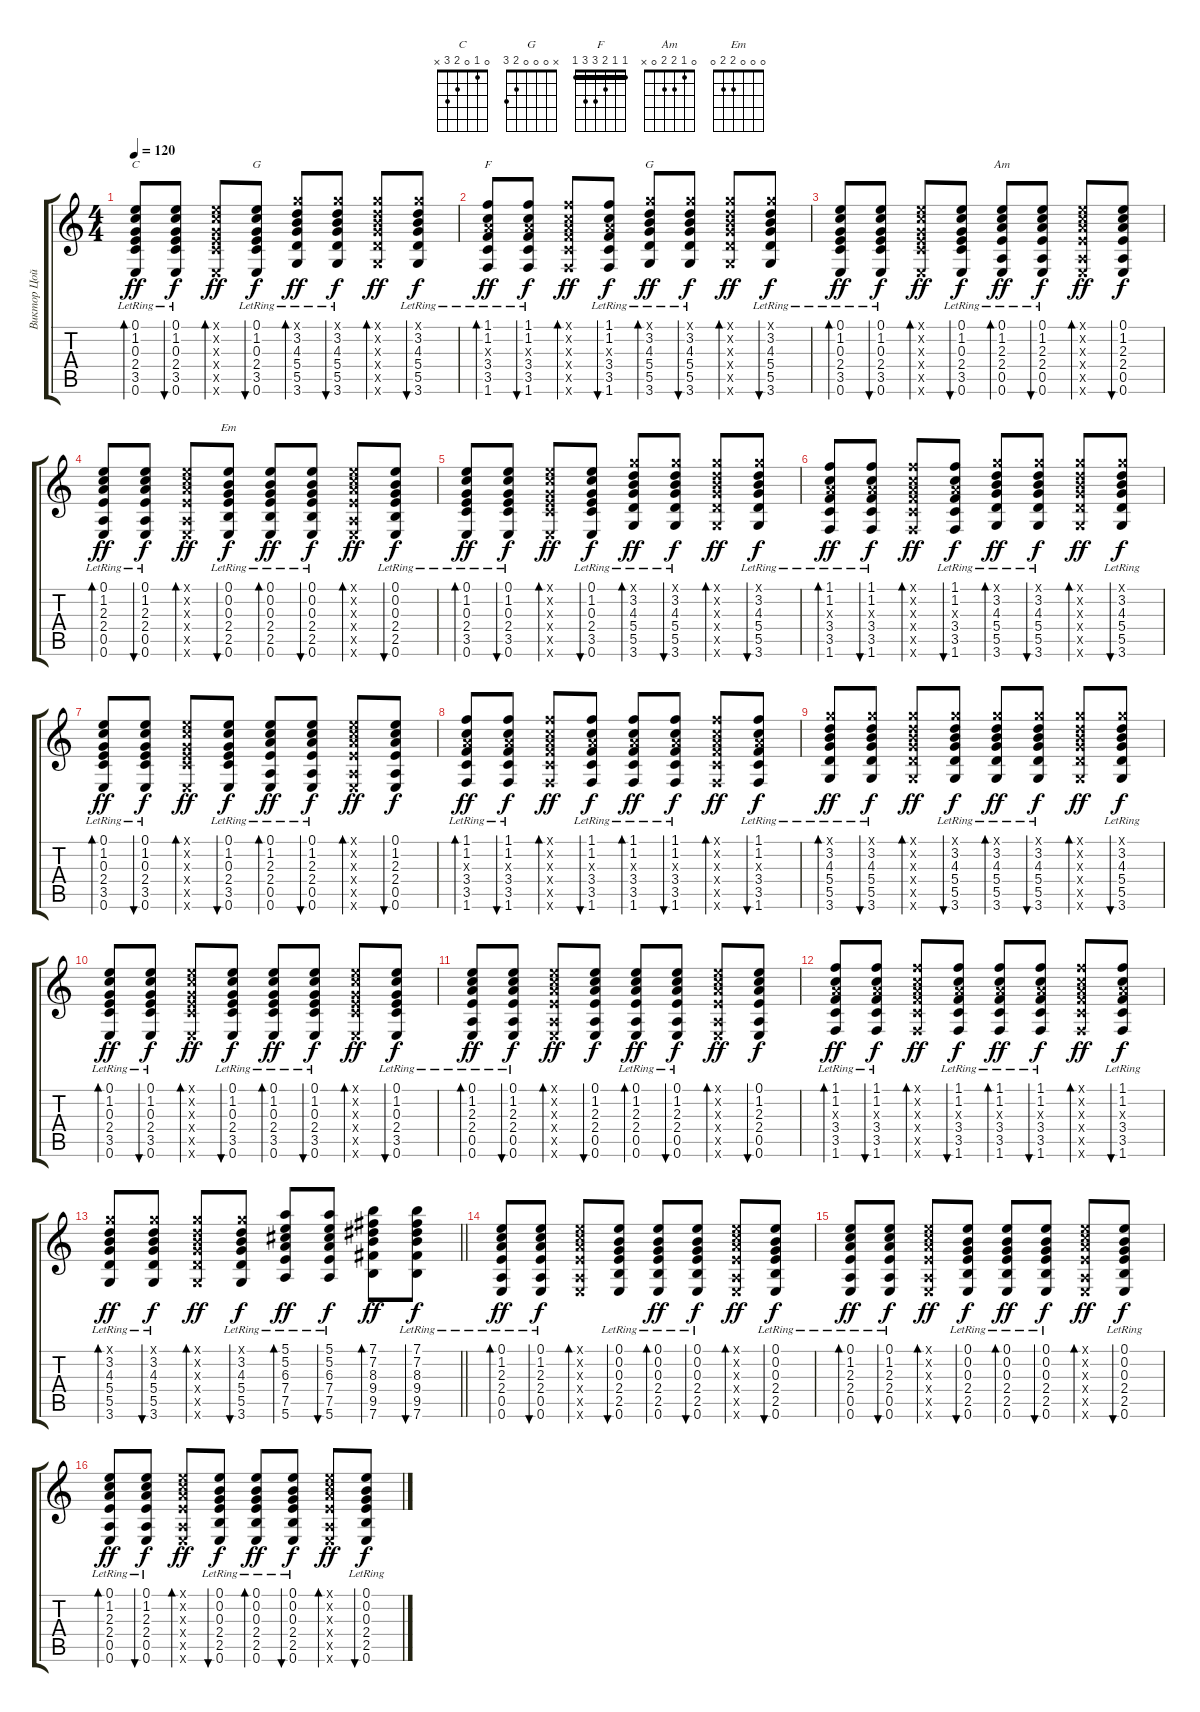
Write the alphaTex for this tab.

\track ("Виктор Цой" "Виктор Цой") {instrument electricguitarjazz}
\staff {score tabs}
\tuning (E4 B3 G3 D3 A2 E2) {hide}
\chord ("C" 0 1 0 2 3 x)
\chord ("G" 3 0 0 0 2 3)
\chord ("F" 1 1 2 3 3 1) {barre 1}
\chord ("G" x 0 0 0 2 3)
\chord ("Am" 0 1 2 2 0 x)
\chord ("Em" 0 0 0 2 2 0)
\ts (4 4)
\tempo 120
\clef g2
\ks c
(0.1 1.2{lr} 0.3{lr} 2.4{lr} 3.5{lr} 0.6{lr}).8{bd 60 ch "C" dy ff} (0.1 1.2{lr} 0.3{lr} 2.4{lr} 3.5{lr} 0.6{lr}).8{bu 60 dy f} (0.1{x} 1.2{x} 0.3{x} 2.4{x} 3.5{x} 0.6{x}).8{bd 60 dy ff} (0.1 1.2 0.3{lr} 2.4 3.5{lr} 0.6{lr}).8{bu 60 ch "G" dy f} (3.1{x} 3.2 4.3{lr} 5.4{lr} 5.5{lr} 3.6{lr}).8{bd 60 dy ff} (3.1{x} 3.2 4.3{lr} 5.4{lr} 5.5{lr} 3.6{lr}).8{bu 60 dy f} (3.1{x} 3.2{x} 4.3{x} 5.4{x} 5.5{x} 3.6{x}).8{bd 60 dy ff} (3.1{x} 3.2 4.3{lr} 5.4{lr} 5.5{lr} 3.6{lr}).8{bu 60 dy f} |
(1.1 1.2{lr} 2.3{x} 3.4{lr} 3.5{lr} 1.6{lr}).8{bd 60 ch "F" dy ff} (1.1 1.2{lr} 2.3{x} 3.4{lr} 3.5{lr} 1.6{lr}).8{bu 60 dy f} (1.1{x} 1.2{x} 2.3{x} 3.4{x} 3.5{x} 1.6{x}).8{bd 60 dy ff} (1.1 1.2 2.3{x} 3.4 3.5{lr} 1.6{lr}).8{bu 60 dy f} (3.1{x} 3.2 4.3{lr} 5.4{lr} 5.5{lr} 3.6{lr}).8{bd 60 ch "G" dy ff} (3.1{x} 3.2 4.3{lr} 5.4{lr} 5.5{lr} 3.6{lr}).8{bu 60 dy f} (3.1{x} 3.2{x} 4.3{x} 5.4{x} 5.5{x} 3.6{x}).8{bd 60 dy ff} (3.1{x} 3.2 4.3{lr} 5.4{lr} 5.5{lr} 3.6{lr}).8{bu 60 dy f} |
(0.1 1.2{lr} 0.3{lr} 2.4{lr} 3.5{lr} 0.6{lr}).8{bd 60 dy ff} (0.1 1.2{lr} 0.3{lr} 2.4{lr} 3.5{lr} 0.6{lr}).8{bu 60 dy f} (0.1{x} 1.2{x} 0.3{x} 2.4{x} 3.5{x} 0.6{x}).8{bd 60 dy ff} (0.1 1.2 0.3{lr} 2.4 3.5{lr} 0.6{lr}).8{bu 60 dy f} (0.1{lr} 1.2{lr} 2.3{lr} 2.4{lr} 0.5{lr} 0.6{lr}).8{bd 60 ch "Am" dy ff} (0.1{lr} 1.2{lr} 2.3{lr} 2.4{lr} 0.5{lr} 0.6{lr}).8{bu 60 dy f} (0.1{x} 1.2{x} 2.3{x} 2.4{x} 0.5{x} 0.6{x}).8{bd 60 dy ff} (0.1 1.2 2.3 2.4 0.5 0.6).8{bu 60 dy f} |
(0.1{lr} 1.2{lr} 2.3{lr} 2.4{lr} 0.5{lr} 0.6{lr}).8{bd 60 dy ff} (0.1{lr} 1.2{lr} 2.3{lr} 2.4{lr} 0.5{lr} 0.6{lr}).8{bu 60 dy f} (0.1{x} 1.2{x} 2.3{x} 2.4{x} 0.5{x} 0.6{x}).8{bd 60 dy ff} (0.1{lr} 0.2{lr} 0.3{lr} 2.4{lr} 2.5{lr} 0.6{lr}).8{bu 60 ch "Em" dy f} (0.1{lr} 0.2{lr} 0.3{lr} 2.4{lr} 2.5{lr} 0.6{lr}).8{bd 60 dy ff} (0.1{lr} 0.2{lr} 0.3{lr} 2.4{lr} 2.5{lr} 0.6{lr}).8{bu 60 dy f} (0.1{x} 1.2{x} 2.3{x} 2.4{x} 0.5{x} 0.6{x}).8{bd 60 dy ff} (0.1{lr} 0.2{lr} 0.3{lr} 2.4{lr} 2.5{lr} 0.6{lr}).8{bu 60 dy f} |
(0.1 1.2{lr} 0.3{lr} 2.4{lr} 3.5{lr} 0.6{lr}).8{bd 60 dy ff} (0.1 1.2{lr} 0.3{lr} 2.4{lr} 3.5{lr} 0.6{lr}).8{bu 60 dy f} (0.1{x} 1.2{x} 0.3{x} 2.4{x} 3.5{x} 0.6{x}).8{bd 60 dy ff} (0.1 1.2 0.3{lr} 2.4 3.5{lr} 0.6{lr}).8{bu 60 dy f} (3.1{x} 3.2 4.3{lr} 5.4{lr} 5.5{lr} 3.6{lr}).8{bd 60 dy ff} (3.1{x} 3.2 4.3{lr} 5.4{lr} 5.5{lr} 3.6{lr}).8{bu 60 dy f} (3.1{x} 3.2{x} 4.3{x} 5.4{x} 5.5{x} 3.6{x}).8{bd 60 dy ff} (3.1{x} 3.2 4.3{lr} 5.4{lr} 5.5{lr} 3.6{lr}).8{bu 60 dy f} |
(1.1 1.2{lr} 2.3{x} 3.4{lr} 3.5{lr} 1.6{lr}).8{bd 60 dy ff} (1.1 1.2{lr} 2.3{x} 3.4{lr} 3.5{lr} 1.6{lr}).8{bu 60 dy f} (1.1{x} 1.2{x} 2.3{x} 3.4{x} 3.5{x} 1.6{x}).8{bd 60 dy ff} (1.1 1.2 2.3{x} 3.4 3.5{lr} 1.6{lr}).8{bu 60 dy f} (3.1{x} 3.2 4.3{lr} 5.4{lr} 5.5{lr} 3.6{lr}).8{bd 60 dy ff} (3.1{x} 3.2 4.3{lr} 5.4{lr} 5.5{lr} 3.6{lr}).8{bu 60 dy f} (3.1{x} 3.2{x} 4.3{x} 5.4{x} 5.5{x} 3.6{x}).8{bd 60 dy ff} (3.1{x} 3.2 4.3{lr} 5.4{lr} 5.5{lr} 3.6{lr}).8{bu 60 dy f} |
(0.1 1.2{lr} 0.3{lr} 2.4{lr} 3.5{lr} 0.6{lr}).8{bd 60 dy ff} (0.1 1.2{lr} 0.3{lr} 2.4{lr} 3.5{lr} 0.6{lr}).8{bu 60 dy f} (0.1{x} 1.2{x} 0.3{x} 2.4{x} 3.5{x} 0.6{x}).8{bd 60 dy ff} (0.1 1.2 0.3{lr} 2.4 3.5{lr} 0.6{lr}).8{bu 60 dy f} (0.1{lr} 1.2{lr} 2.3{lr} 2.4{lr} 0.5{lr} 0.6{lr}).8{bd 60 dy ff} (0.1{lr} 1.2{lr} 2.3{lr} 2.4{lr} 0.5{lr} 0.6{lr}).8{bu 60 dy f} (0.1{x} 1.2{x} 2.3{x} 2.4{x} 0.5{x} 0.6{x}).8{bd 60 dy ff} (0.1 1.2 2.3 2.4 0.5 0.6).8{bu 60 dy f} |
(1.1 1.2{lr} 2.3{x} 3.4{lr} 3.5{lr} 1.6{lr}).8{bd 60 dy ff} (1.1 1.2{lr} 2.3{x} 3.4{lr} 3.5{lr} 1.6{lr}).8{bu 60 dy f} (1.1{x} 1.2{x} 2.3{x} 3.4{x} 3.5{x} 1.6{x}).8{bd 60 dy ff} (1.1 1.2{lr} 2.3{x} 3.4{lr} 3.5{lr} 1.6{lr}).8{bu 60 dy f} (1.1 1.2{lr} 2.3{x} 3.4{lr} 3.5{lr} 1.6{lr}).8{bd 60 dy ff} (1.1 1.2{lr} 2.3{x} 3.4{lr} 3.5{lr} 1.6{lr}).8{bu 60 dy f} (1.1{x} 1.2{x} 2.3{x} 3.4{x} 3.5{x} 1.6{x}).8{bd 60 dy ff} (1.1 1.2{lr} 2.3{x} 3.4{lr} 3.5{lr} 1.6{lr}).8{bu 60 dy f} |
(3.1{x} 3.2 4.3{lr} 5.4{lr} 5.5{lr} 3.6{lr}).8{bd 60 dy ff} (3.1{x} 3.2 4.3{lr} 5.4{lr} 5.5{lr} 3.6{lr}).8{bu 60 dy f} (3.1{x} 3.2{x} 4.3{x} 5.4{x} 5.5{x} 3.6{x}).8{bd 60 dy ff} (3.1{x} 3.2 4.3{lr} 5.4{lr} 5.5{lr} 3.6{lr}).8{bu 60 dy f} (3.1{x} 3.2 4.3{lr} 5.4{lr} 5.5{lr} 3.6{lr}).8{bd 60 dy ff} (3.1{x} 3.2 4.3{lr} 5.4{lr} 5.5{lr} 3.6{lr}).8{bu 60 dy f} (3.1{x} 3.2{x} 4.3{x} 5.4{x} 5.5{x} 3.6{x}).8{bd 60 dy ff} (3.1{x} 3.2 4.3{lr} 5.4{lr} 5.5{lr} 3.6{lr}).8{bu 60 dy f} |
(0.1 1.2{lr} 0.3{lr} 2.4{lr} 3.5{lr} 0.6{lr}).8{bd 60 dy ff} (0.1 1.2{lr} 0.3{lr} 2.4{lr} 3.5{lr} 0.6{lr}).8{bu 60 dy f} (0.1{x} 1.2{x} 0.3{x} 2.4{x} 3.5{x} 0.6{x}).8{bd 60 dy ff} (0.1 1.2{lr} 0.3{lr} 2.4{lr} 3.5{lr} 0.6{lr}).8{bu 60 dy f} (0.1 1.2{lr} 0.3{lr} 2.4{lr} 3.5{lr} 0.6{lr}).8{bd 60 dy ff} (0.1 1.2{lr} 0.3{lr} 2.4{lr} 3.5{lr} 0.6{lr}).8{bu 60 dy f} (0.1{x} 1.2{x} 0.3{x} 2.4{x} 3.5{x} 0.6{x}).8{bd 60 dy ff} (0.1 1.2{lr} 0.3{lr} 2.4{lr} 3.5{lr} 0.6{lr}).8{bu 60 dy f} |
(0.1{lr} 1.2{lr} 2.3{lr} 2.4{lr} 0.5{lr} 0.6{lr}).8{bd 60 dy ff} (0.1{lr} 1.2{lr} 2.3{lr} 2.4{lr} 0.5{lr} 0.6{lr}).8{bu 60 dy f} (0.1{x} 1.2{x} 2.3{x} 2.4{x} 0.5{x} 0.6{x}).8{bd 60 dy ff} (0.1 1.2 2.3 2.4 0.5 0.6).8{bu 60 dy f} (0.1{lr} 1.2{lr} 2.3{lr} 2.4{lr} 0.5{lr} 0.6{lr}).8{bd 60 dy ff} (0.1{lr} 1.2{lr} 2.3{lr} 2.4{lr} 0.5{lr} 0.6{lr}).8{bu 60 dy f} (0.1{x} 1.2{x} 2.3{x} 2.4{x} 0.5{x} 0.6{x}).8{bd 60 dy ff} (0.1 1.2 2.3 2.4 0.5 0.6).8{bu 60 dy f} |
(1.1 1.2{lr} 2.3{x} 3.4{lr} 3.5{lr} 1.6{lr}).8{bd 60 dy ff} (1.1 1.2{lr} 2.3{x} 3.4{lr} 3.5{lr} 1.6{lr}).8{bu 60 dy f} (1.1{x} 1.2{x} 2.3{x} 3.4{x} 3.5{x} 1.6{x}).8{bd 60 dy ff} (1.1 1.2{lr} 2.3{x} 3.4{lr} 3.5{lr} 1.6{lr}).8{bu 60 dy f} (1.1 1.2{lr} 2.3{x} 3.4{lr} 3.5{lr} 1.6{lr}).8{bd 60 dy ff} (1.1 1.2{lr} 2.3{x} 3.4{lr} 3.5{lr} 1.6{lr}).8{bu 60 dy f} (1.1{x} 1.2{x} 2.3{x} 3.4{x} 3.5{x} 1.6{x}).8{bd 60 dy ff} (1.1 1.2{lr} 2.3{x} 3.4{lr} 3.5{lr} 1.6{lr}).8{bu 60 dy f} |
\barLineRight lightlight
(3.1{x} 3.2 4.3{lr} 5.4{lr} 5.5{lr} 3.6{lr}).8{bd 60 dy ff} (3.1{x} 3.2 4.3{lr} 5.4{lr} 5.5{lr} 3.6{lr}).8{bu 60 dy f} (3.1{x} 3.2{x} 4.3{x} 5.4{x} 5.5{x} 3.6{x}).8{bd 60 dy ff} (3.1{x} 3.2 4.3{lr} 5.4{lr} 5.5{lr} 3.6{lr}).8{bu 60 dy f} (5.1 5.2 6.3{lr} 7.4{lr} 7.5{lr} 5.6{lr}).8{bd 60 dy ff} (5.1 5.2 6.3{lr} 7.4{lr} 7.5{lr} 5.6{lr}).8{bu 60 dy f} (7.1 7.2 8.3 9.4 9.5 7.6).8{bd 60 dy ff} (7.1 7.2 8.3{lr} 9.4{lr} 9.5{lr} 7.6{lr}).8{bu 60 dy f} |
(0.1{lr} 1.2{lr} 2.3{lr} 2.4{lr} 0.5{lr} 0.6{lr}).8{bd 60 dy ff} (0.1{lr} 1.2{lr} 2.3{lr} 2.4{lr} 0.5{lr} 0.6{lr}).8{bu 60 dy f} (0.1{x} 1.2{x} 2.3{x} 2.4{x} 0.5{x} 0.6{x}).8{bd 60} (0.1{lr} 0.2{lr} 0.3{lr} 2.4{lr} 2.5{lr} 0.6{lr}).8{bu 60} (0.1{lr} 0.2{lr} 0.3{lr} 2.4{lr} 2.5{lr} 0.6{lr}).8{bd 60 dy ff} (0.1{lr} 0.2{lr} 0.3{lr} 2.4{lr} 2.5{lr} 0.6{lr}).8{bu 60 dy f} (0.1{x} 1.2{x} 2.3{x} 2.4{x} 0.5{x} 0.6{x}).8{bd 60 dy ff} (0.1{lr} 0.2{lr} 0.3{lr} 2.4{lr} 2.5{lr} 0.6{lr}).8{bu 60 dy f} |
(0.1{lr} 1.2{lr} 2.3{lr} 2.4{lr} 0.5{lr} 0.6{lr}).8{bd 60 dy ff} (0.1{lr} 1.2{lr} 2.3{lr} 2.4{lr} 0.5{lr} 0.6{lr}).8{bu 60 dy f} (0.1{x} 1.2{x} 2.3{x} 2.4{x} 0.5{x} 0.6{x}).8{bd 60 dy ff} (0.1{lr} 0.2{lr} 0.3{lr} 2.4{lr} 2.5{lr} 0.6{lr}).8{bu 60 dy f} (0.1{lr} 0.2{lr} 0.3{lr} 2.4{lr} 2.5{lr} 0.6{lr}).8{bd 60 dy ff} (0.1{lr} 0.2{lr} 0.3{lr} 2.4{lr} 2.5{lr} 0.6{lr}).8{bu 60 dy f} (0.1{x} 1.2{x} 2.3{x} 2.4{x} 0.5{x} 0.6{x}).8{bd 60 dy ff} (0.1{lr} 0.2{lr} 0.3{lr} 2.4{lr} 2.5{lr} 0.6{lr}).8{bu 60 dy f} |
(0.1{lr} 1.2{lr} 2.3{lr} 2.4{lr} 0.5{lr} 0.6{lr}).8{bd 60 dy ff} (0.1{lr} 1.2{lr} 2.3{lr} 2.4{lr} 0.5{lr} 0.6{lr}).8{bu 60 dy f} (0.1{x} 1.2{x} 2.3{x} 2.4{x} 0.5{x} 0.6{x}).8{bd 60 dy ff} (0.1{lr} 0.2{lr} 0.3{lr} 2.4{lr} 2.5{lr} 0.6{lr}).8{bu 60 dy f} (0.1{lr} 0.2{lr} 0.3{lr} 2.4{lr} 2.5{lr} 0.6{lr}).8{bd 60 dy ff} (0.1{lr} 0.2{lr} 0.3{lr} 2.4{lr} 2.5{lr} 0.6{lr}).8{bu 60 dy f} (0.1{x} 1.2{x} 2.3{x} 2.4{x} 0.5{x} 0.6{x}).8{bd 60 dy ff} (0.1{lr} 0.2{lr} 0.3{lr} 2.4{lr} 2.5{lr} 0.6{lr}).8{bu 60 dy f}
